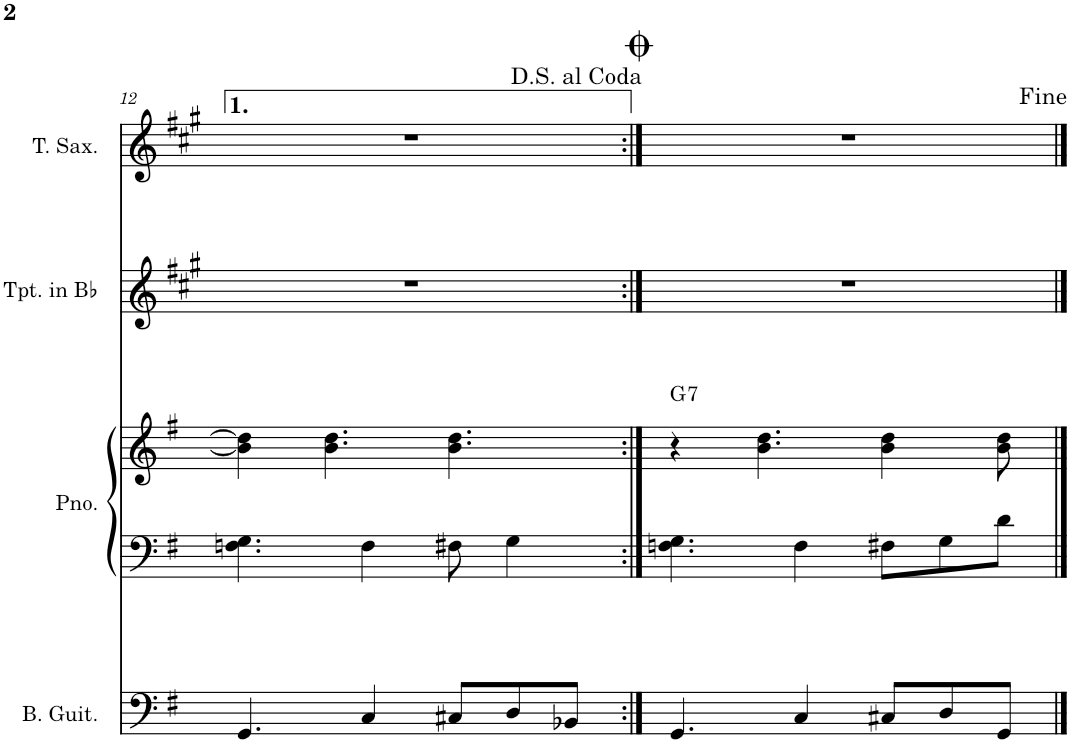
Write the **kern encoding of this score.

**kern	**kern	**kern	**harte	**kern	**kern
*part4	*part3	*part3	*part3	*part2	*part1
*staff5	*staff4	*staff3	*	*staff2	*staff1
*I"Bass Guitar	*I"Piano	*	*	*I"Trumpet in Bb	*I"Tenor Saxophone
*I'B. Guit.	*I'Pno.	*	*	*I'Tpt. in Bb	*I'T. Sax.
!!LO:PB:g=z
*clefF4	*clefF4	*clefG2	*	*clefG2	*clefG2
*Trd7c12	*	*	*	*Trd1c2	*Trd8c14
*k[f#]	*k[f#]	*k[f#]	*	*k[f#c#g#]	*k[f#c#g#]
*M4/4	*M4/4	*M4/4	*	*M4/4	*M4/4
=12	=12	=12	=12	=12	=12
4.GG/	4.Fn\ 4.G\	4b\] 4dd\]	.	1r	1r
.	.	4.b\ 4.dd\	.	.	.
4C/	4F\	.	.	.	.
8C#X/L	8F#X\	4.b\ 4.dd\	.	.	.
8D/	4G\	.	.	.	.
8BB-X/J	.	.	.	.	.
=13:|!	=13:|!	=13:|!	=13:|!	=13:|!	=13:|!
!	!	!	!LO:H:kt=7	!	!
4.GG/	4.Fn\ 4.G\	4r	G:7	1r	1r
.	.	4.b\ 4.dd\	.	.	.
4C/	4F\	.	.	.	.
8C#X/L	8F#X\L	4b\ 4dd\	.	.	.
8D/	8G\	.	.	.	.
8GG/J	8d\J	8b\ 8dd\	.	.	.
==	==	==	==	==	==
*-	*-	*-	*-	*-	*-
